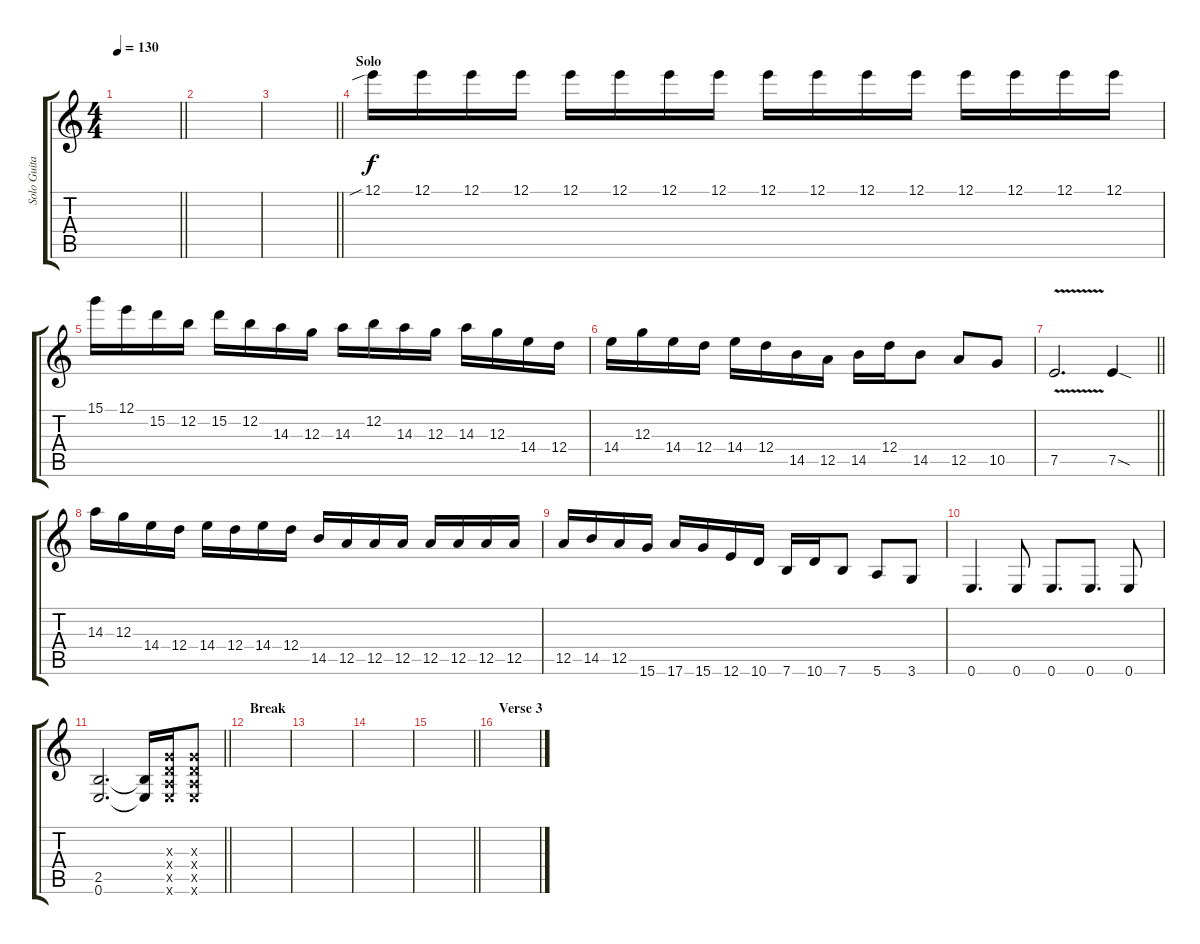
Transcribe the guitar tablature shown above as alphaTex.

\track ("Solo Guitar" "Solo Guita") {instrument distortionguitar}
\staff {score tabs}
\tuning (E4 B3 G3 D3 A2 E2) {hide}
\ts (4 4)
\tempo 130
\clef g2
\barLineRight lightlight
\ks c
|
|
\barLineRight lightlight
|
\section ("" "Solo")
12.1{sib}.16 12.1.16 12.1.16 12.1.16 12.1.16 12.1.16 12.1.16 12.1.16 12.1.16 12.1.16 12.1.16 12.1.16 12.1.16 12.1.16 12.1.16 12.1.16 |
15.1.16 12.1.16 15.2.16 12.2.16 15.2.16 12.2.16 14.3.16 12.3.16 14.3.16 12.2.16 14.3.16 12.3.16 14.3.16 12.3.16 14.4.16 12.4.16 |
14.4.16 12.3.16 14.4.16 12.4.16 14.4.16 12.4.16 14.5.16 12.5.16 14.5.16 12.4.16 14.5.8 12.5.8 10.5.8 |
\barLineRight lightlight
7.5{v}.2{d} 7.5{sod}.4 |
14.3.16 12.3.16 14.4.16 12.4.16 14.4.16 12.4.16 14.4.16 12.4.16 14.5.16 12.5.16 12.5.16 12.5.16 12.5.16 12.5.16 12.5.16 12.5.16 |
12.5.16 14.5.16 12.5.16 15.6.16 17.6.16 15.6.16 12.6.16 10.6.16 7.6.16 10.6.16 7.6.8 5.6.8 3.6.8 |
0.6.4{d} 0.6.8 0.6.8{d} 0.6.8{d} 0.6.8 |
\barLineRight lightlight
(2.5 0.6).2{d} (2.5{t} 0.6{t}).16 (0.3{x} 0.4{x} 0.5{x} 0.6{x}).16 (0.3{x} 0.4{x} 0.5{x} 0.6{x}).8 |
\section ("" "Break")
|
|
|
\barLineRight lightlight
|
\section ("" "Verse 3")
